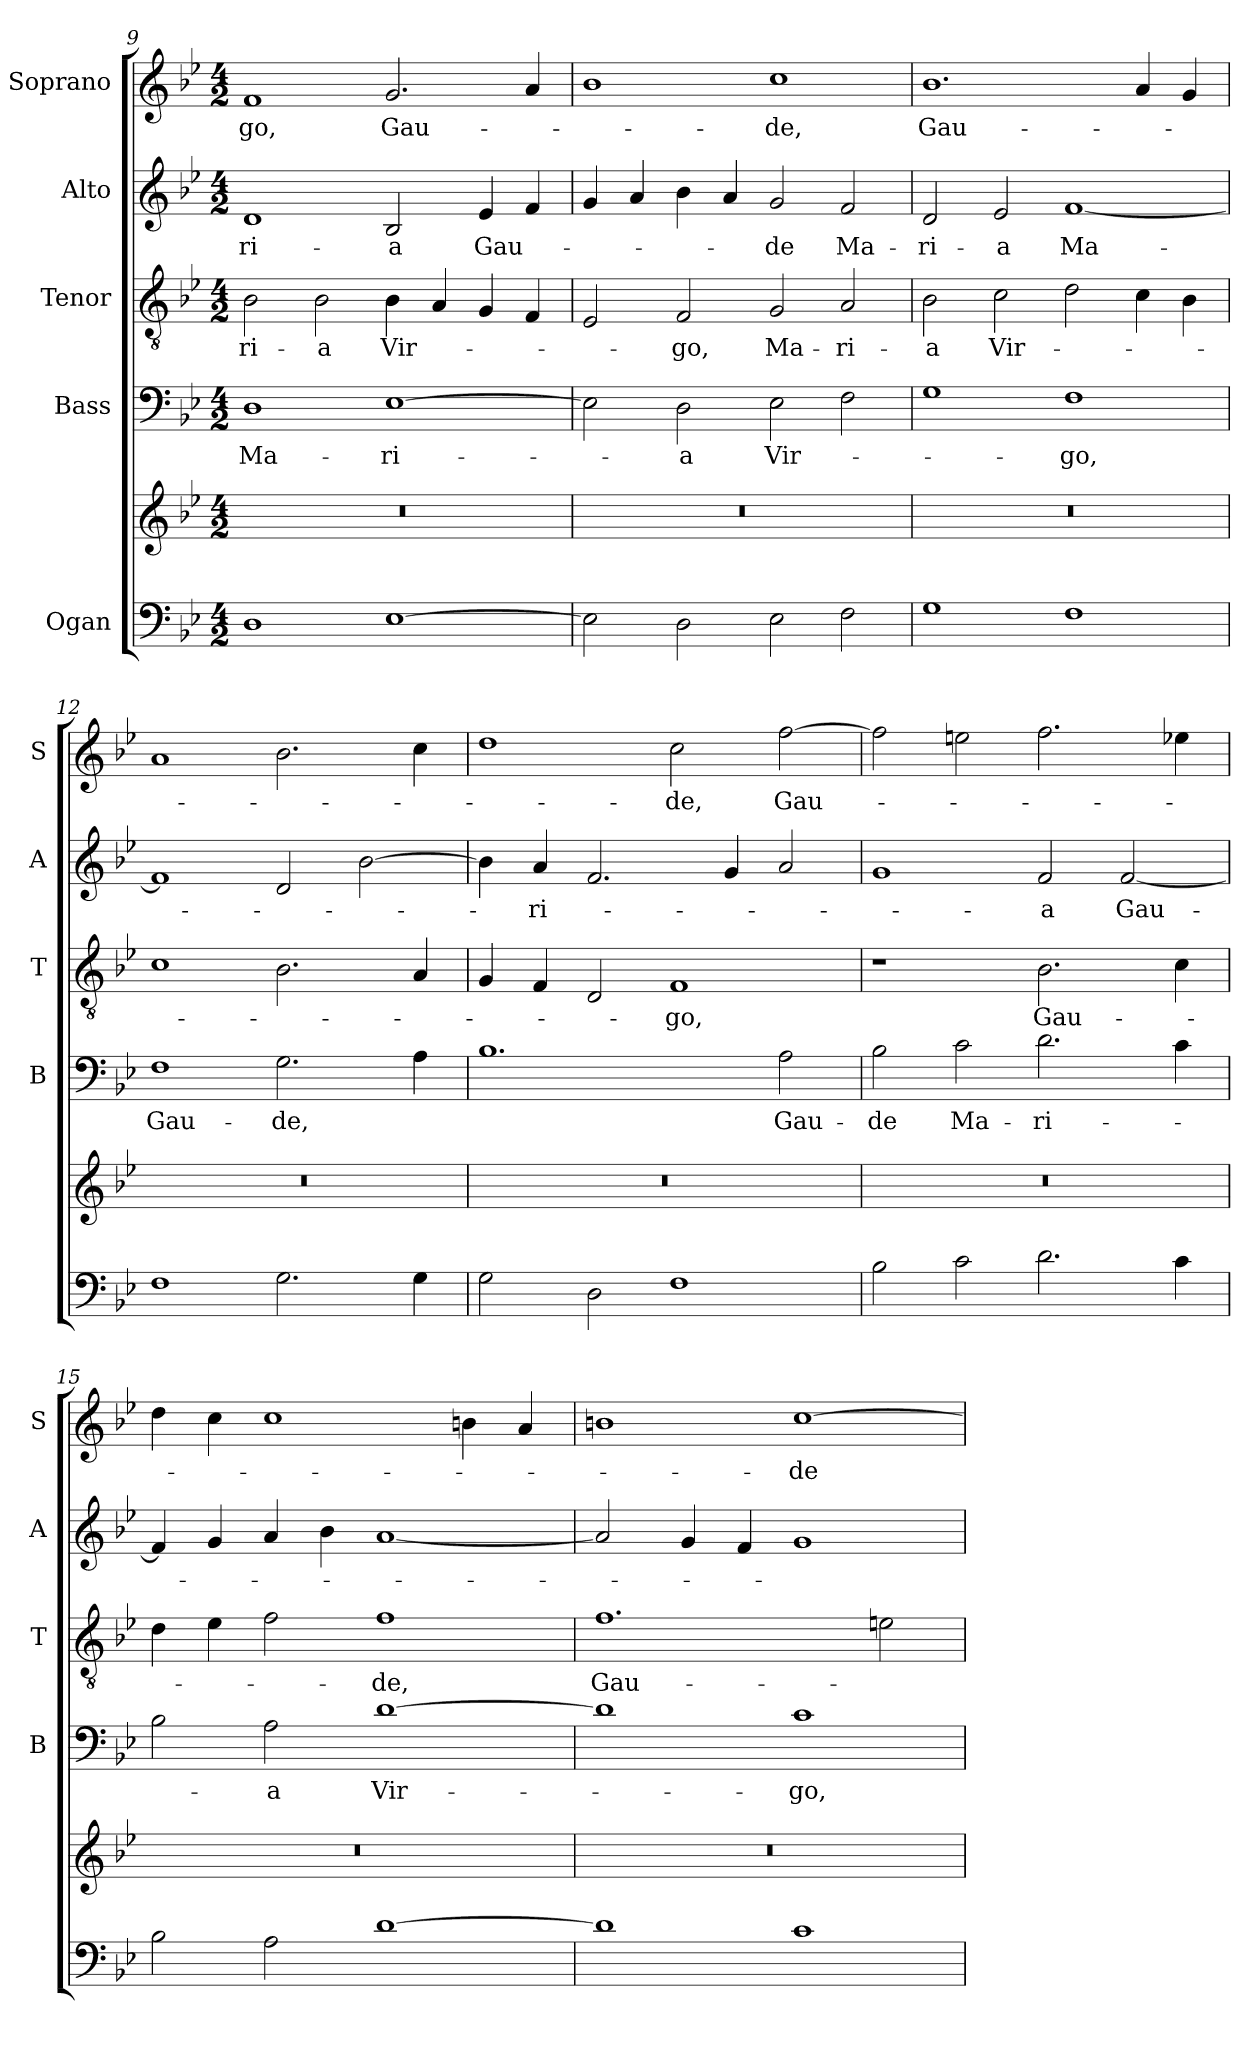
**kern	**kern	**kern	**text	**kern	**text	**kern	**text	**kern	**text
*part5	*part5	*part4	*part4	*part3	*part3	*part2	*part2	*part1	*part1
*staff6	*staff5	*staff4	*staff4	*staff3	*staff3	*staff2	*staff2	*staff1	*staff1
*I"Ogan	*	*I"Bass	*	*I"Tenor	*	*I"Alto	*	*I"Soprano	*
*	*	*I'B	*	*I'T	*	*I'A	*	*I'S	*
*clefF4	*clefG2	*clefF4	*	*clefGv2	*	*clefG2	*	*clefG2	*
*k[b-e-]	*k[b-e-]	*k[b-e-]	*	*k[b-e-]	*	*k[b-e-]	*	*k[b-e-]	*
*B-:	*B-:	*B-:	*	*B-:	*	*B-:	*	*B-:	*
*M4/2	*M4/2	*M4/2	*	*M4/2	*	*M4/2	*	*M4/2	*
=9	=9	=9	=9	=9	=9	=9	=9	=9	=9
!	!	!	!LO:LY:b	!	!LO:LY:b	!	!LO:LY:b	!	!LO:LY:b
1D	0r	1D	Ma-	2B-\	-ri-	1d	-ri-	1f	-go,
!	!	!	!	!	!LO:LY:b	!	!	!	!
.	.	.	.	2B-\	-a	.	.	.	.
!	!	!	!LO:LY:b	!	!LO:LY:b	!	!LO:LY:b	!	!LO:LY:b
[1E-	.	[1E-	-ri-	4B-\	Vir-	2B-/	-a	2.g/	Gau-
.	.	.	.	4A/	.	.	.	.	.
!	!	!	!	!	!	!	!LO:LY:b	!	!
.	.	.	.	4G/	.	4e-/	Gau-	.	.
.	.	.	.	4F/	.	4f/	.	4a/	.
=10	=10	=10	=10	=10	=10	=10	=10	=10	=10
2E-\]	0r	2E-\]	.	2E-/	.	4g/	.	1b-	.
.	.	.	.	.	.	4a/	.	.	.
!	!	!	!LO:LY:b	!	!LO:LY:b	!	!	!	!
2D\	.	2D\	-a	2F/	-go,	4b-\	.	.	.
.	.	.	.	.	.	4a/	.	.	.
!	!	!	!LO:LY:b	!	!LO:LY:b	!	!LO:LY:b	!	!LO:LY:b
2E-\	.	2E-\	Vir-	2G/	Ma-	2g/	-de	1cc	-de,
!	!	!	!	!	!LO:LY:b	!	!LO:LY:b	!	!
2F\	.	2F\	.	2A/	-ri-	2f/	Ma-	.	.
=11	=11	=11	=11	=11	=11	=11	=11	=11	=11
!	!	!	!	!	!LO:LY:b	!	!LO:LY:b	!	!LO:LY:b
1G	0r	1G	.	2B-\	-a	2d/	-ri-	1.b-	Gau-
!	!	!	!	!	!LO:LY:b	!	!LO:LY:b	!	!
.	.	.	.	2c\	Vir-	2e-/	-a	.	.
!	!	!	!LO:LY:b	!	!	!	!LO:LY:b	!	!
1F	.	1F	-go,	2d\	.	[1f	Ma-	.	.
.	.	.	.	4c\	.	.	.	4a/	.
.	.	.	.	4B-\	.	.	.	4g/	.
!!LO:PB:g=z
=12	=12	=12	=12	=12	=12	=12	=12	=12	=12
!	!	!	!LO:LY:b	!	!	!	!	!	!
1F	0r	1F	Gau-	1c	.	1f]	.	1a	.
!	!	!	!LO:LY:b	!	!	!	!	!	!
2.G\	.	2.G\	-de,	2.B-\	.	2d/	.	2.b-\	.
.	.	.	.	.	.	[2b-\	.	.	.
4G\	.	4A\	.	4A/	.	.	.	4cc\	.
=13	=13	=13	=13	=13	=13	=13	=13	=13	=13
2G\	0r	1.B-	.	4G/	.	4b-\]	.	1dd	.
!	!	!	!	!	!	!	!LO:LY:b	!	!
.	.	.	.	4F/	.	4a/	-ri-	.	.
2D\	.	.	.	2D/	.	2.f/	.	.	.
!	!	!	!	!	!LO:LY:b	!	!	!	!LO:LY:b
1F	.	.	.	1F	-go,	.	.	2cc\	-de,
.	.	.	.	.	.	4g/	.	.	.
!	!	!	!LO:LY:b	!	!	!	!	!	!LO:LY:b
.	.	2A\	Gau-	.	.	2a/	.	[2ff\	Gau-
=14	=14	=14	=14	=14	=14	=14	=14	=14	=14
!	!	!	!LO:LY:b	!	!	!	!	!	!
2B-\	0r	2B-\	-de	1r	.	1g	.	2ff\]	.
!	!	!	!LO:LY:b	!	!	!	!	!	!
2c\	.	2c\	Ma-	.	.	.	.	2een\	.
!	!	!	!LO:LY:b	!	!LO:LY:b	!	!LO:LY:b	!	!
2.d\	.	2.d\	-ri-	2.B-\	Gau-	2f/	-a	2.ff\	.
!	!	!	!	!	!	!	!LO:LY:b	!	!
.	.	.	.	.	.	[2f/	Gau-	.	.
4c\	.	4c\	.	4c\	.	.	.	4ee-X\	.
=15	=15	=15	=15	=15	=15	=15	=15	=15	=15
2B-\	0r	2B-\	.	4d\	.	4f/]	.	4dd\	.
.	.	.	.	4e-\	.	4g/	.	4cc\	.
!	!	!	!LO:LY:b	!	!	!	!	!	!
2A\	.	2A\	-a	2f\	.	4a/	.	1cc	.
.	.	.	.	.	.	4b-\	.	.	.
!	!	!	!LO:LY:b	!	!LO:LY:b	!	!	!	!
[1d	.	[1d	Vir-	1f	-de,	[1a	.	.	.
.	.	.	.	.	.	.	.	4bn\	.
.	.	.	.	.	.	.	.	4a/	.
=16	=16	=16	=16	=16	=16	=16	=16	=16	=16
!	!	!	!	!	!LO:LY:b	!	!	!	!
1d]	0r	1d]	.	1.f	Gau-	2a/]	.	1bn	.
.	.	.	.	.	.	4g/	.	.	.
.	.	.	.	.	.	4f/	.	.	.
!	!	!	!LO:LY:b	!	!	!	!	!	!LO:LY:b
1c	.	1c	-go,	.	.	1g	.	[1cc	-de
.	.	.	.	2en\	.	.	.	.	.
=	=	=	=	=	=	=	=	=	=
*-	*-	*-	*-	*-	*-	*-	*-	*-	*-
